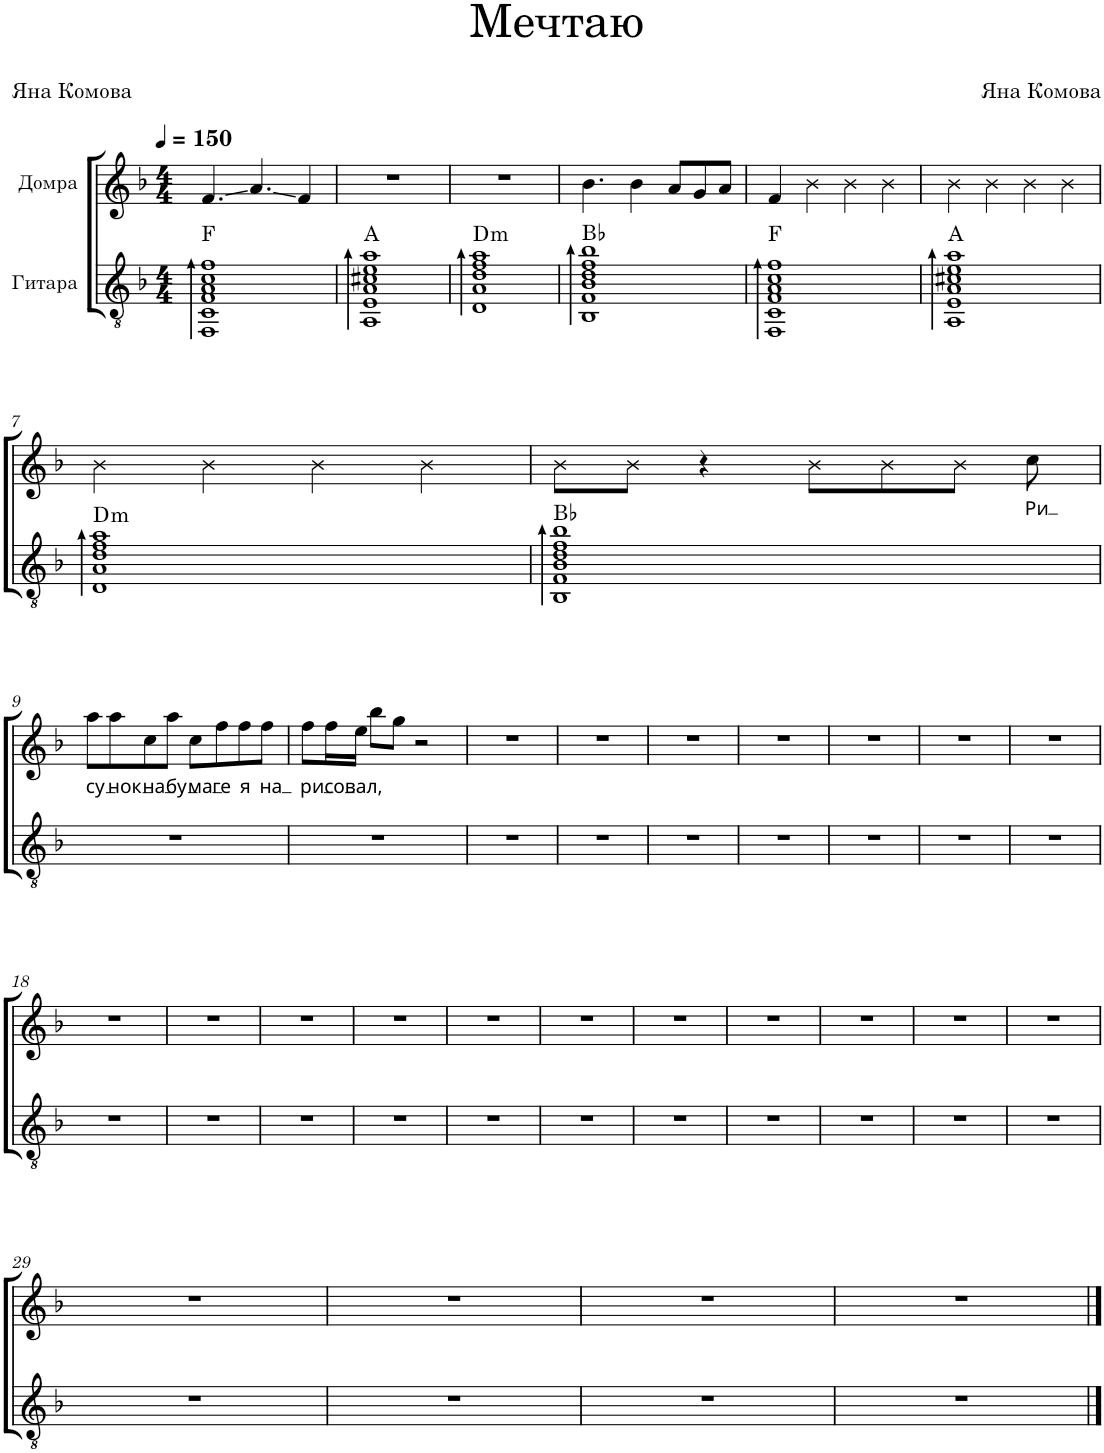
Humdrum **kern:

**kern	**harte	**kern	**text
*part2	*part2	*part1	*part1
*staff2	*	*staff1	*staff1
*I"Гитара	*	*I"Домра	*
*clefGv2	*	*clefG2	*
*k[b-]	*	*k[b-]	*
*M4/4	*	*M4/4	*
*MM150	*	*MM150	*
=1	=1	=1	=1
1FF:: 1C:: 1F:: 1A:: 1c:: 1f::	F:maj	4.f/	.
.	.	4.a/	.
.	.	4f/	.
=2	=2	=2	=2
1AA:: 1E:: 1A:: 1c#X:: 1e:: 1a::	A:maj	1r	.
=3	=3	=3	=3
!	!LO:H:kt=m	!	!
1D:: 1A:: 1d:: 1f:: 1a::	D:min	1r	.
=4	=4	=4	=4
1BB-:: 1F:: 1B-:: 1d:: 1f:: 1b-::	Bb:maj	4.b-\	.
.	.	4b-\	.
.	.	8a/L	.
.	.	8g/	.
.	.	8a/J	.
=5	=5	=5	=5
1FF:: 1C:: 1F:: 1A:: 1c:: 1f::	F:maj	4f/	.
.	.	4b-\	.
.	.	4b-\	.
.	.	4b-\	.
=6	=6	=6	=6
1AA:: 1E:: 1A:: 1c#X:: 1e:: 1a::	A:maj	4b-\	.
.	.	4b-\	.
.	.	4b-\	.
.	.	4b-\	.
!!LO:LB:g=z
=7	=7	=7	=7
!	!LO:H:kt=m	!	!
1D:: 1A:: 1d:: 1f:: 1a::	D:min	4b-\	.
.	.	4b-\	.
.	.	4b-\	.
.	.	4b-\	.
=8	=8	=8	=8
1BB-:: 1F:: 1B-:: 1d:: 1f:: 1b-::	Bb:maj	8b-\L	.
.	.	8b-\J	.
.	.	4r	.
.	.	8b-\L	.
.	.	8b-\	.
.	.	8b-\J	.
!	!	!	!LO:LY:b
.	.	8cc\	Ри
!!LO:LB:g=z
=9	=9	=9	=9
!	!	!	!LO:LY:b
1r	.	8aa\L	су
!	!	!	!LO:LY:b
.	.	8aa\	нок
!	!	!	!LO:LY:b
.	.	8cc\	на
!	!	!	!LO:LY:b
.	.	8aa\J	бу
!	!	!	!LO:LY:b
.	.	8cc\L	ма
!	!	!	!LO:LY:b
.	.	8ff\	ге
!	!	!	!LO:LY:b
.	.	8ff\	я
!	!	!	!LO:LY:b
.	.	8ff\J	на
=10	=10	=10	=10
!	!	!	!LO:LY:b
1r	.	8ff\L	ри
!	!	!	!LO:LY:b
.	.	16ff\L	со
!	!	!	!LO:LY:b
.	.	16ee\JJ	вал,
.	.	8bb-\L	.
.	.	8gg\J	.
.	.	2r	.
=11	=11	=11	=11
1r	.	1r	.
=12	=12	=12	=12
1r	.	1r	.
=13	=13	=13	=13
1r	.	1r	.
=14	=14	=14	=14
1r	.	1r	.
=15	=15	=15	=15
1r	.	1r	.
=16	=16	=16	=16
1r	.	1r	.
=17	=17	=17	=17
1r	.	1r	.
!!LO:LB:g=z
=18	=18	=18	=18
1r	.	1r	.
=19	=19	=19	=19
1r	.	1r	.
=20	=20	=20	=20
1r	.	1r	.
=21	=21	=21	=21
1r	.	1r	.
=22	=22	=22	=22
1r	.	1r	.
=23	=23	=23	=23
1r	.	1r	.
=24	=24	=24	=24
1r	.	1r	.
=25	=25	=25	=25
1r	.	1r	.
=26	=26	=26	=26
1r	.	1r	.
=27	=27	=27	=27
1r	.	1r	.
=28	=28	=28	=28
1r	.	1r	.
!!LO:LB:g=z
=29	=29	=29	=29
1r	.	1r	.
=30	=30	=30	=30
1r	.	1r	.
=31	=31	=31	=31
1r	.	1r	.
=32	=32	=32	=32
1r	.	1r	.
==	==	==	==
*-	*-	*-	*-
